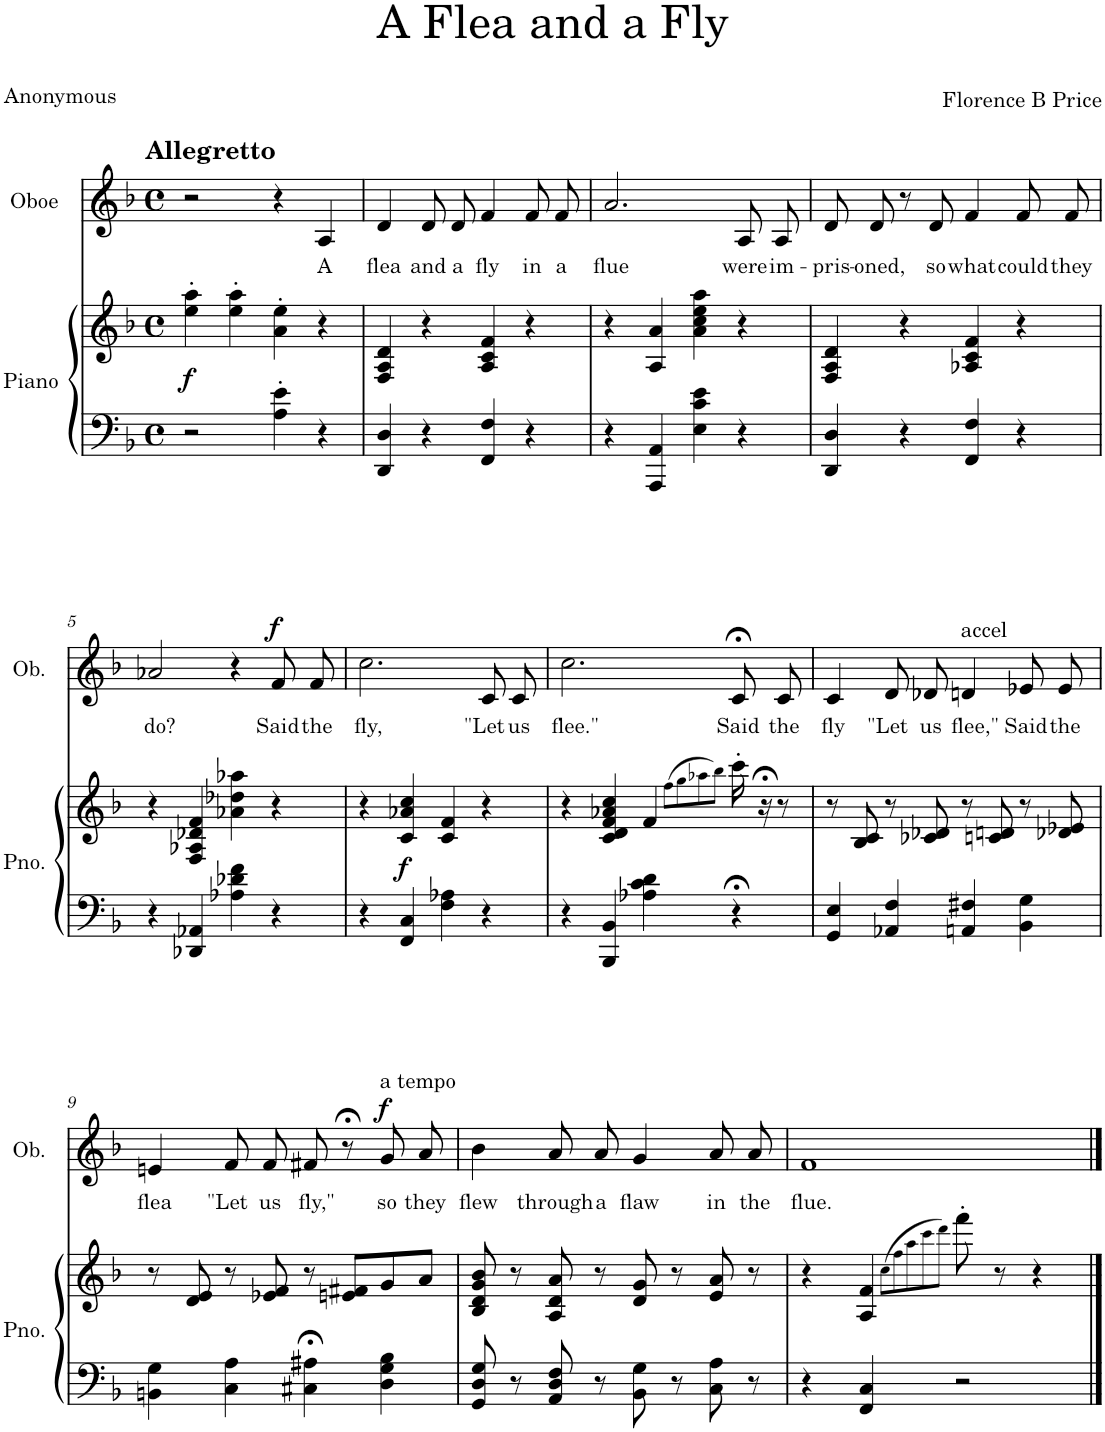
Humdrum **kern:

**kern	**kern	**dynam	**kern	**text	**dynam
*part2	*part2	*part2	*part1	*part1	*part1
*staff3	*staff2	*staff2/3	*staff1	*staff1	*staff1
*I"Piano	*	*	*I"Oboe	*	*
*I'Pno.	*	*	*I'Ob.	*	*
*clefF4	*clefG2	*	*clefG2	*	*
*k[b-]	*k[b-]	*	*k[b-]	*	*
*M4/4	*M4/4	*	*M4/4	*	*
*met(c)	*met(c)	*	*met(c)	*	*
=1	=1	=1	=1	=1	=1
!	!	!	!LO:TX:a:B:t=Allegretto	!	!
!	!	!LO:DY:b	!	!	!
2r	4ee\' 4aa\'	f	2r	.	.
.	4ee\' 4aa\'	.	.	.	.
4A\' 4e\'	4a\' 4ee\'	.	4r	.	.
!	!	!	!	!LO:LY:b	!
4r	4r	.	4A/	A	.
=2	=2	=2	=2	=2	=2
!	!	!	!	!LO:LY:b	!
4DD/ 4D/	4F/ 4A/ 4d/	.	4d/	flea	.
!	!	!	!	!LO:LY:b	!
4r	4r	.	8d/L	and	.
!	!	!	!	!LO:LY:b	!
.	.	.	8d/J	a	.
!	!	!	!	!LO:LY:b	!
4FF/ 4F/	4A/ 4c/ 4f/	.	4f/	fly	.
!	!	!	!	!LO:LY:b	!
4r	4r	.	8f/L	in	.
!	!	!	!	!LO:LY:b	!
.	.	.	8f/J	a	.
=3	=3	=3	=3	=3	=3
!	!	!	!	!LO:LY:b	!
4r	4r	.	2.a/	flue	.
4AAA/ 4AA/	4A/ 4a/	.	.	.	.
4E\ 4c\ 4e\	4a\ 4cc\ 4ee\ 4aa\	.	.	.	.
!	!	!	!	!LO:LY:b	!
4r	4r	.	8A/L	were	.
!	!	!	!	!LO:LY:b	!
.	.	.	8A/J	im-	.
=4	=4	=4	=4	=4	=4
!	!	!	!	!LO:LY:b	!
4DD/ 4D/	4F/ 4A/ 4d/	.	8d/L	-pris-	.
!	!	!	!	!LO:LY:b	!
.	.	.	8d/J	-oned,	.
4r	4r	.	8r	.	.
!	!	!	!	!LO:LY:b	!
.	.	.	8d/	so	.
!	!	!	!	!LO:LY:b	!
4FF/ 4F/	4A-X/ 4c/ 4f/	.	4f/	what	.
!	!	!	!	!LO:LY:b	!
4r	4r	.	8f/L	could	.
!	!	!	!	!LO:LY:b	!
.	.	.	8f/J	they	.
!!LO:LB:g=z
=5	=5	=5	=5	=5	=5
!	!	!	!	!LO:LY:b	!
4r	4r	.	2a-X/	do?	.
4DD-X/ 4AA-X/	4F/ 4A-X/ 4d-X/ 4f/	.	.	.	.
4A-X\ 4d-X\ 4f\	4a-X\ 4dd-X\ 4aa-X\	.	4r	.	.
!	!	!	!	!LO:LY:b	!LO:DY:a
4r	4r	.	8f/L	Said	f
!	!	!	!	!LO:LY:b	!
.	.	.	8f/J	the	.
=6	=6	=6	=6	=6	=6
!	!	!	!	!LO:LY:b	!
4r	4r	.	2.cc\	fly,	.
!	!	!LO:DY:b	!	!	!
4FF/ 4C/	4c/ 4a-X/ 4cc/	f	.	.	.
4F\ 4A-X\	4c/ 4f/	.	.	.	.
!	!	!	!	!LO:LY:b	!
4r	4r	.	8c/L	"Let	.
!	!	!	!	!LO:LY:b	!
.	.	.	8c/J	us	.
=7	=7	=7	=7	=7	=7
!	!	!	!	!LO:LY:b	!
4r	4r	.	2.cc\	flee."	.
4BBB-/ 4BB-/	4c/ 4d/ 4f/ 4a-X/ 4cc/	.	.	.	.
4A-X\ 4c\ 4d\	4f/	.	.	.	.
.	(8qff\L	.	.	.	.
.	8qgg\)	.	.	.	.
.	8qaa-X\	.	.	.	.
.	8qbb-\J	.	.	.	.
!	!	!	!	!LO:LY:b	!
4r;<	16ccc'\	.	8c;</L	Said	.
.	16r;<	.	.	.	.
!	!	!	!	!LO:LY:b	!
.	8r	.	8c/J	the	.
=8	=8	=8	=8	=8	=8
!	!	!	!	!LO:LY:b	!
4GG/ 4E/	8r	.	4c/	fly	.
.	8B-/ 8c/	.	.	.	.
!	!	!	!	!LO:LY:b	!
4AA-X/ 4F/	8r	.	8d/L	"Let	.
!	!	!	!	!LO:LY:b	!
.	8c-X/ 8d-X/	.	8d-X/J	us	.
!	!	!	!LO:TX:a:t=accel	!	!
!	!	!	!	!LO:LY:b	!
4AAn/ 4F#X/	8r	.	4dn/	flee,"	.
.	8cn/ 8dn/	.	.	.	.
!	!	!	!	!LO:LY:b	!
4BB-\ 4G\	8r	.	8e-X/L	Said	.
!	!	!	!	!LO:LY:b	!
.	8d-X/ 8e-X/	.	8e-/J	the	.
!!LO:LB:g=z
=9	=9	=9	=9	=9	=9
!	!	!	!	!LO:LY:b	!
4BBn\ 4G\	8r	.	4en/	flea	.
.	8d/ 8e/	.	.	.	.
!	!	!	!	!LO:LY:b	!
4C\ 4A\	8r	.	8f/L	"Let	.
!	!	!	!	!LO:LY:b	!
.	8e-X/ 8f/	.	8f/J	us	.
!	!	!	!	!LO:LY:b	!
4C#X\;< 4A#X\;<	8r	.	8f#X/	fly,"	.
.	8en/ 8f#X/L	.	8r;<	.	.
!	!	!	!LO:TX:a:t=a tempo	!	!
!	!	!	!	!LO:LY:b	!LO:DY:a
4D\ 4G\ 4B-\	8g/	.	8g/L	so	f
!	!	!	!	!LO:LY:b	!
.	8a/J	.	8a/J	they	.
=10	=10	=10	=10	=10	=10
!	!	!	!	!LO:LY:b	!
8GG/ 8D/ 8G/	8B-/ 8d/ 8g/ 8b-/	.	4b-\	flew	.
8r	8r	.	.	.	.
!	!	!	!	!LO:LY:b	!
8AA/ 8D/ 8F/	8A/ 8d/ 8a/	.	8a/L	through	.
!	!	!	!	!LO:LY:b	!
8r	8r	.	8a/J	a	.
!	!	!	!	!LO:LY:b	!
8BB-\ 8G\	8d/ 8g/	.	4g/	flaw	.
8r	8r	.	.	.	.
!	!	!	!	!LO:LY:b	!
8C\ 8A\	8e/ 8a/	.	8a/L	in	.
!	!	!	!	!LO:LY:b	!
8r	8r	.	8a/J	the	.
=11	=11	=11	=11	=11	=11
!	!	!	!	!LO:LY:b	!
4r	4r	.	1f	flue.	.
4FF/ 4C/	4A/ 4f/	.	.	.	.
.	(8qcc\L	.	.	.	.
.	8qff\)	.	.	.	.
.	8qaa\	.	.	.	.
.	8qccc\	.	.	.	.
.	8qddd\J	.	.	.	.
2r	8fff'\	.	.	.	.
.	8r	.	.	.	.
.	4r	.	.	.	.
==	==	==	==	==	==
*-	*-	*-	*-	*-	*-
